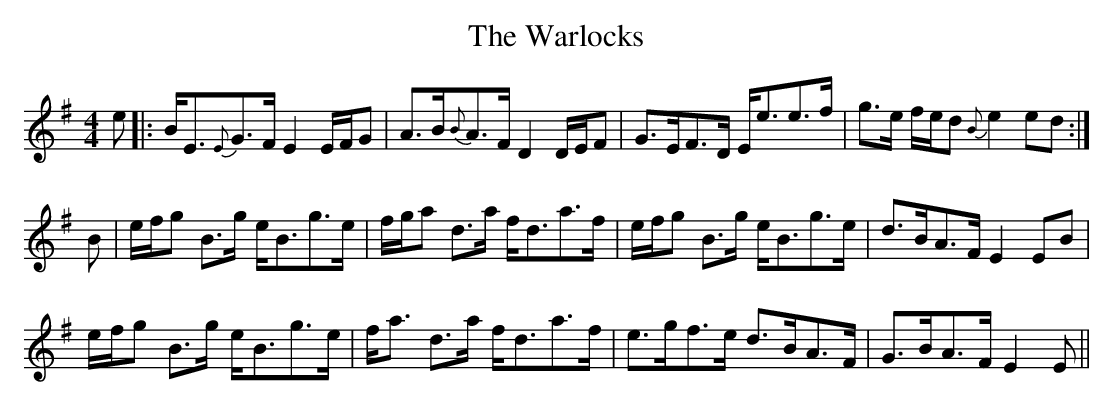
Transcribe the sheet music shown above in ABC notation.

X:1
T:The Warlocks
M:4/4
K:Em
e|:B<E{E}G>F E2 E/F/G| A>B{B}A>F D2 D/E/F|G>EF>D E<ee>f| g>e f/e/d {B}e2 ed:|
B| e/f/g B>g e<Bg>e| f/g/a d>a f<da>f| e/f/g B>g e<Bg>e |d>BA>F E2 EB|
e/f/g B>g e<Bg>e| f<a d>a f<da>f| e>gf>e d>BA>F|G>BA>F E2 E||
